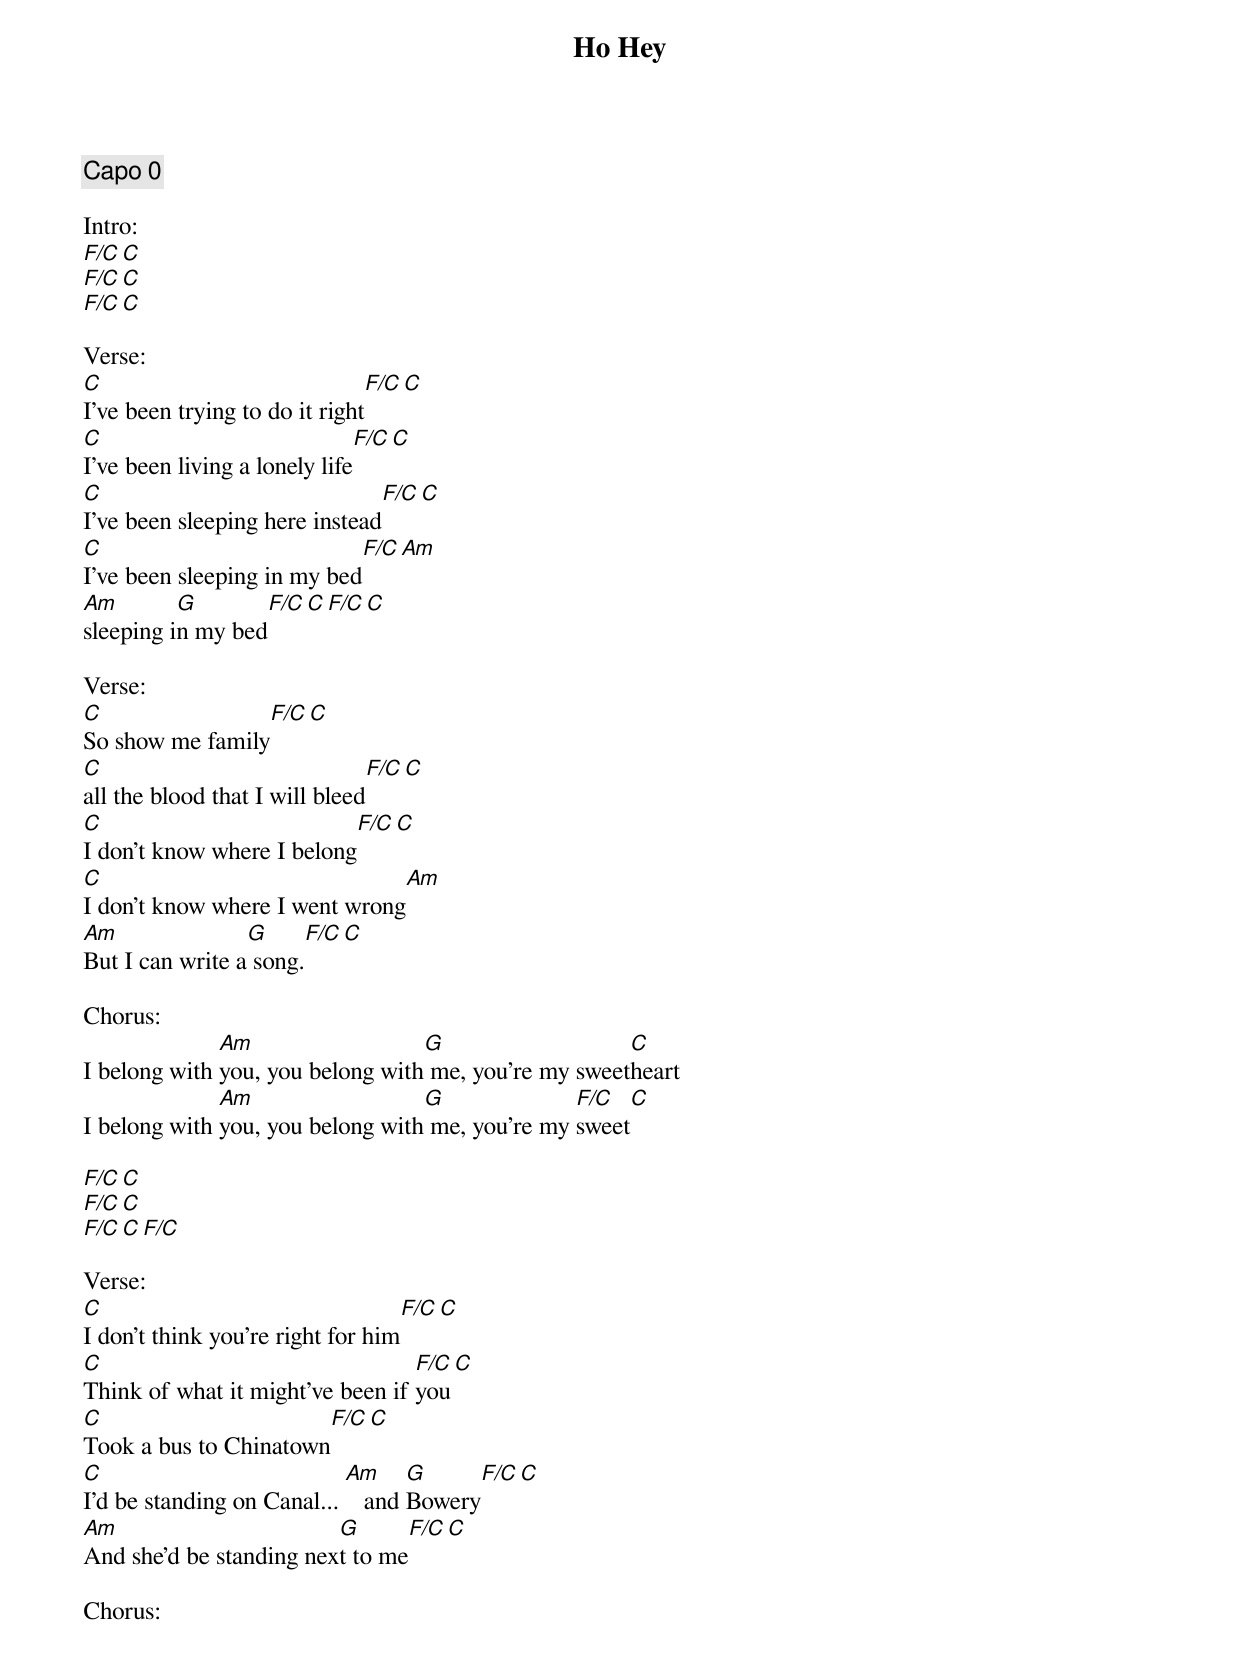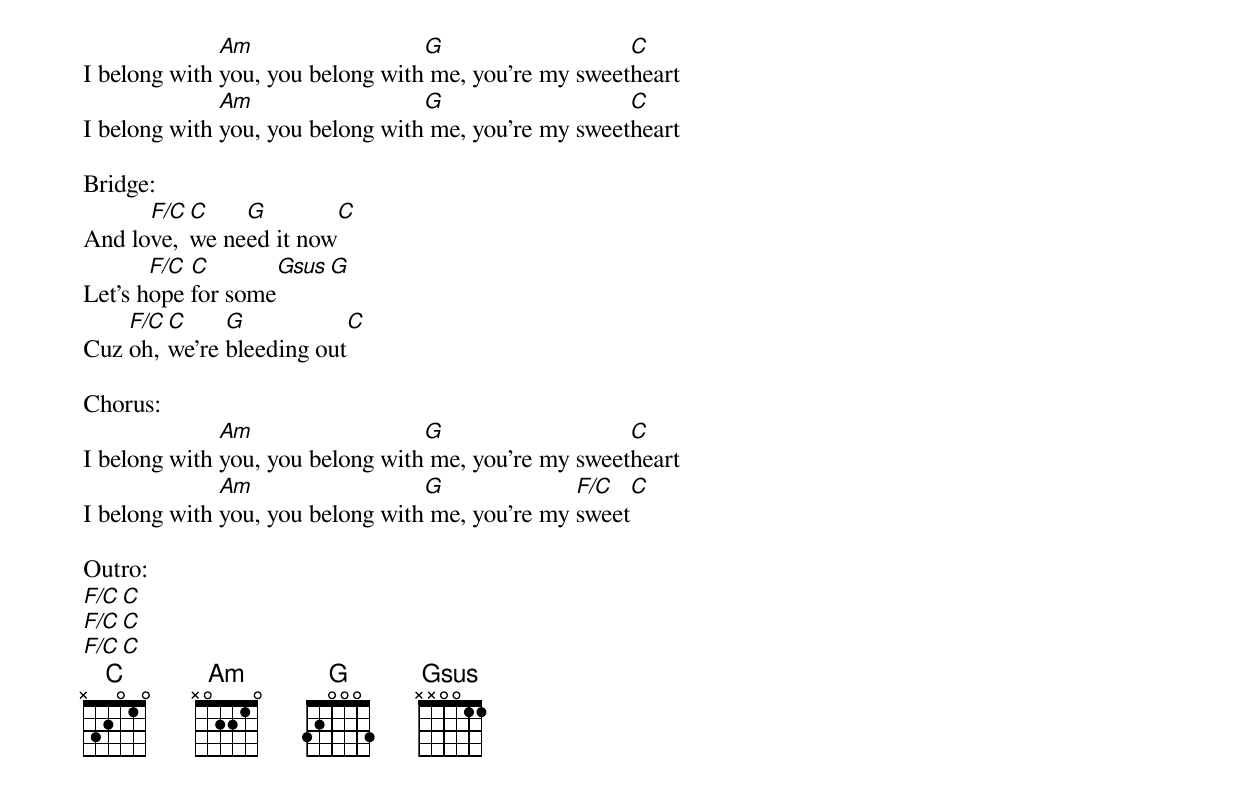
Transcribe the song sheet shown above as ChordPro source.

{title:Ho Hey}
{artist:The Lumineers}
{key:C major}
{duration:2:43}
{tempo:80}
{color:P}

{comment: Capo 0}

Intro:
[F/C][C]
[F/C][C]
[F/C][C]

Verse:
[C]I've been trying to do it right[F/C][C]
[C]I've been living a lonely life[F/C][C]
[C]I've been sleeping here instead[F/C][C]
[C]I've been sleeping in my bed[F/C][Am]
[Am]sleeping i[G]n my bed[F/C][C][F/C][C]

Verse:
[C]So show me family[F/C][C]
[C]all the blood that I will bleed[F/C][C]
[C]I don't know where I belong[F/C][C]
[C]I don't know where I went wrong[Am]
[Am]But I can write a[G] song.[F/C][C]

Chorus:
I belong with [Am]you, you belong with[G] me, you're my sweet[C]heart
I belong with [Am]you, you belong with[G] me, you're my [F/C]sweet[C]

[F/C][C]
[F/C][C]
[F/C][C][F/C]

Verse:
[C]I don't think you're right for him[F/C][C]
[C]Think of what it might've been if [F/C]you[C]
[C]Took a bus to Chinatown[F/C][C]
[C]I'd be standing on Canal... [Am]   and [G]Bowery[F/C][C]
[Am]And she'd be standing nex[G]t to me[F/C][C]

Chorus:
I belong with [Am]you, you belong with[G] me, you're my sweet[C]heart
I belong with [Am]you, you belong with[G] me, you're my sweet[C]heart

Bridge:
And lo[F/C]ve, [C]we ne[G]ed it now[C]
Let's h[F/C]ope [C]for some[Gsus][G]
Cuz [F/C]oh, [C]we're [G]bleeding out[C]

Chorus:
I belong with [Am]you, you belong with[G] me, you're my sweet[C]heart
I belong with [Am]you, you belong with[G] me, you're my [F/C]sweet[C]

Outro:
[F/C][C]
[F/C][C]
[F/C][C]
